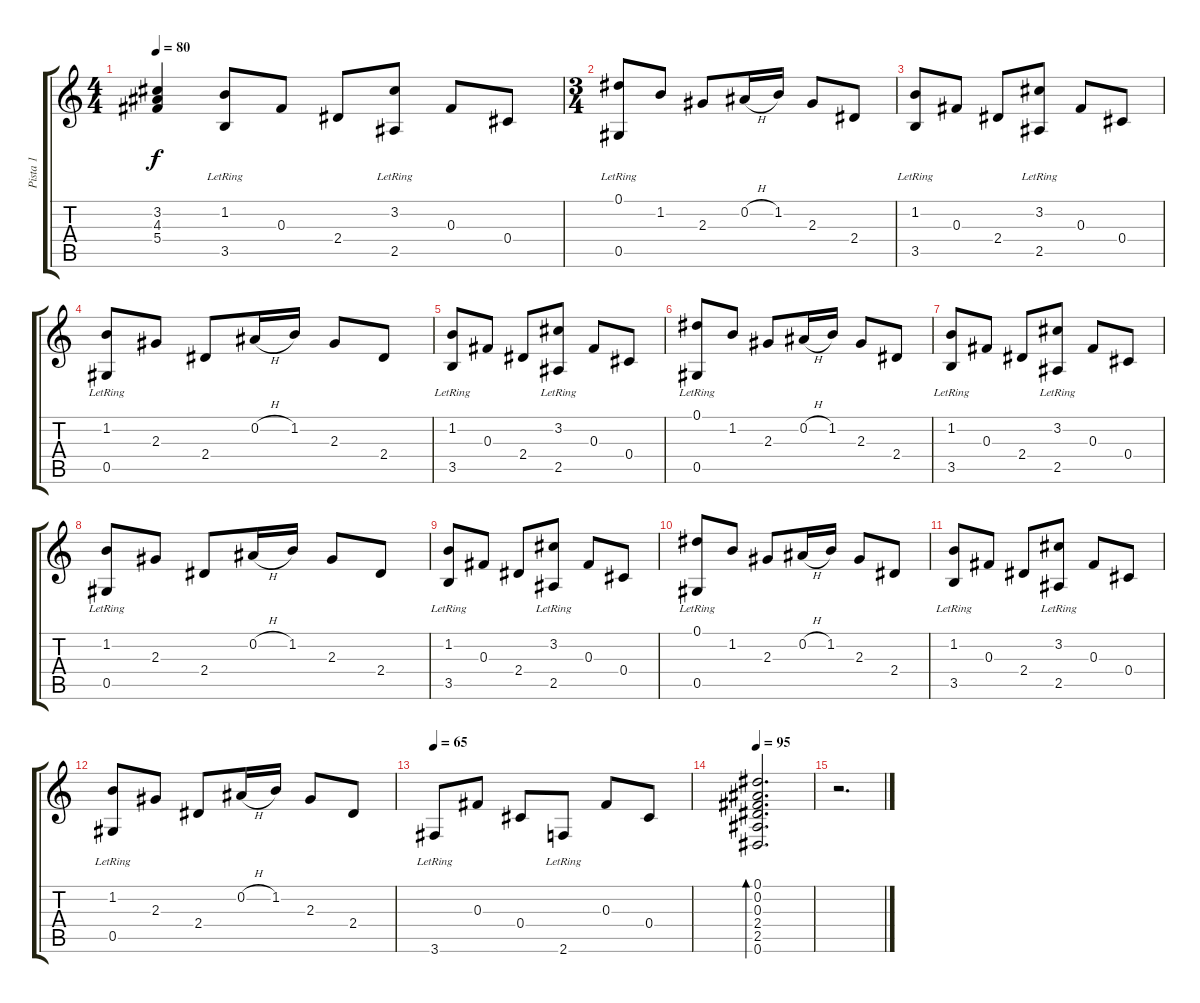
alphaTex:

\track ("Pista 1" "Pista 1") {instrument acousticguitarsteel}
\staff {score tabs}
\tuning (Eb4 Bb3 Gb3 Db3 Ab2 Eb2) {hide}
\ts (4 4)
\tempo 80
\clef g2
\ks c
(3.2{t} 4.3{t} 5.4{t}).4{dy f} (1.2 3.5{lr}).8 0.3.8 2.4.8 (3.2 2.5{lr}).8 0.3.8 0.4.8 |
\ts (3 4)
(0.1 0.5{lr}).8 1.2.8 2.3.8 0.2{h}.16 1.2.16 2.3.8 2.4.8 |
(1.2 3.5{lr}).8 0.3.8 2.4.8 (3.2 2.5{lr}).8 0.3.8 0.4.8 |
(1.2 0.5{lr}).8 2.3.8 2.4.8 0.2{h}.16 1.2.16 2.3.8 2.4.8 |
(1.2 3.5{lr}).8 0.3.8 2.4.8 (3.2 2.5{lr}).8 0.3.8 0.4.8 |
(0.1 0.5{lr}).8 1.2.8 2.3.8 0.2{h}.16 1.2.16 2.3.8 2.4.8 |
(1.2 3.5{lr}).8 0.3.8 2.4.8 (3.2 2.5{lr}).8 0.3.8 0.4.8 |
(1.2 0.5{lr}).8 2.3.8 2.4.8 0.2{h}.16 1.2.16 2.3.8 2.4.8 |
(1.2 3.5{lr}).8 0.3.8 2.4.8 (3.2 2.5{lr}).8 0.3.8 0.4.8 |
(0.1 0.5{lr}).8 1.2.8 2.3.8 0.2{h}.16 1.2.16 2.3.8 2.4.8 |
(1.2 3.5{lr}).8 0.3.8 2.4.8 (3.2 2.5{lr}).8 0.3.8 0.4.8 |
(1.2 0.5{lr}).8 2.3.8 2.4.8 0.2{h}.16 1.2.16 2.3.8 2.4.8 |
\tempo 65
3.6{lr}.8 0.3.8 0.4.8 2.6{lr}.8 0.3.8 0.4.8 |
\tempo 95
(0.1 0.2 0.3 2.4 2.5 0.6).2{d bd 480} |
r.2{d}
